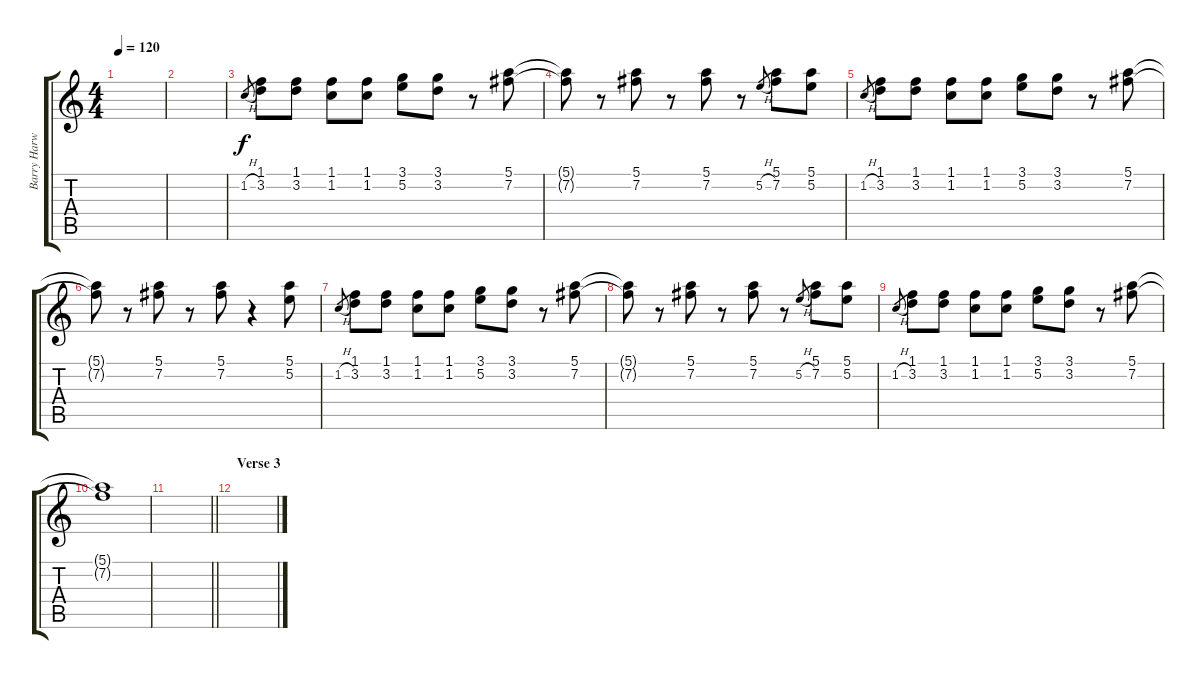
\track ("Barry Harwood (Fills)" "Barry Harw") {instrument distortionguitar}
\staff {score tabs}
\tuning (E4 B3 G3 D3 A2 E2) {hide}
\ts (4 4)
\tempo 120
\clef g2
\ks c
|
|
1.2{h}.8{gr} (1.1 3.2).8 (1.1 3.2).8 (1.1 1.2).8 (1.1 1.2).8 (3.1 5.2).8 (3.1 3.2).8 r.8 (5.1 7.2).8 |
(5.1{t} 7.2{t}).8 r.8 (5.1 7.2).8 r.8 (5.1 7.2).8 r.8 5.2{h}.8{gr} (5.1 7.2).8 (5.1 5.2).8 |
1.2{h}.8{gr} (1.1 3.2).8 (1.1 3.2).8 (1.1 1.2).8 (1.1 1.2).8 (3.1 5.2).8 (3.1 3.2).8 r.8 (5.1 7.2).8 |
(5.1{t} 7.2{t}).8 r.8 (5.1 7.2).8 r.8 (5.1 7.2).8 r.4 (5.1 5.2).8 |
1.2{h}.8{gr} (1.1 3.2).8 (1.1 3.2).8 (1.1 1.2).8 (1.1 1.2).8 (3.1 5.2).8 (3.1 3.2).8 r.8 (5.1 7.2).8 |
(5.1{t} 7.2{t}).8 r.8 (5.1 7.2).8 r.8 (5.1 7.2).8 r.8 5.2{h}.8{gr} (5.1 7.2).8 (5.1 5.2).8 |
1.2{h}.8{gr} (1.1 3.2).8 (1.1 3.2).8 (1.1 1.2).8 (1.1 1.2).8 (3.1 5.2).8 (3.1 3.2).8 r.8 (5.1 7.2).8 |
(5.1{t} 7.2{t}).1 |
\barLineRight lightlight
|
\section ("" "Verse 3")
